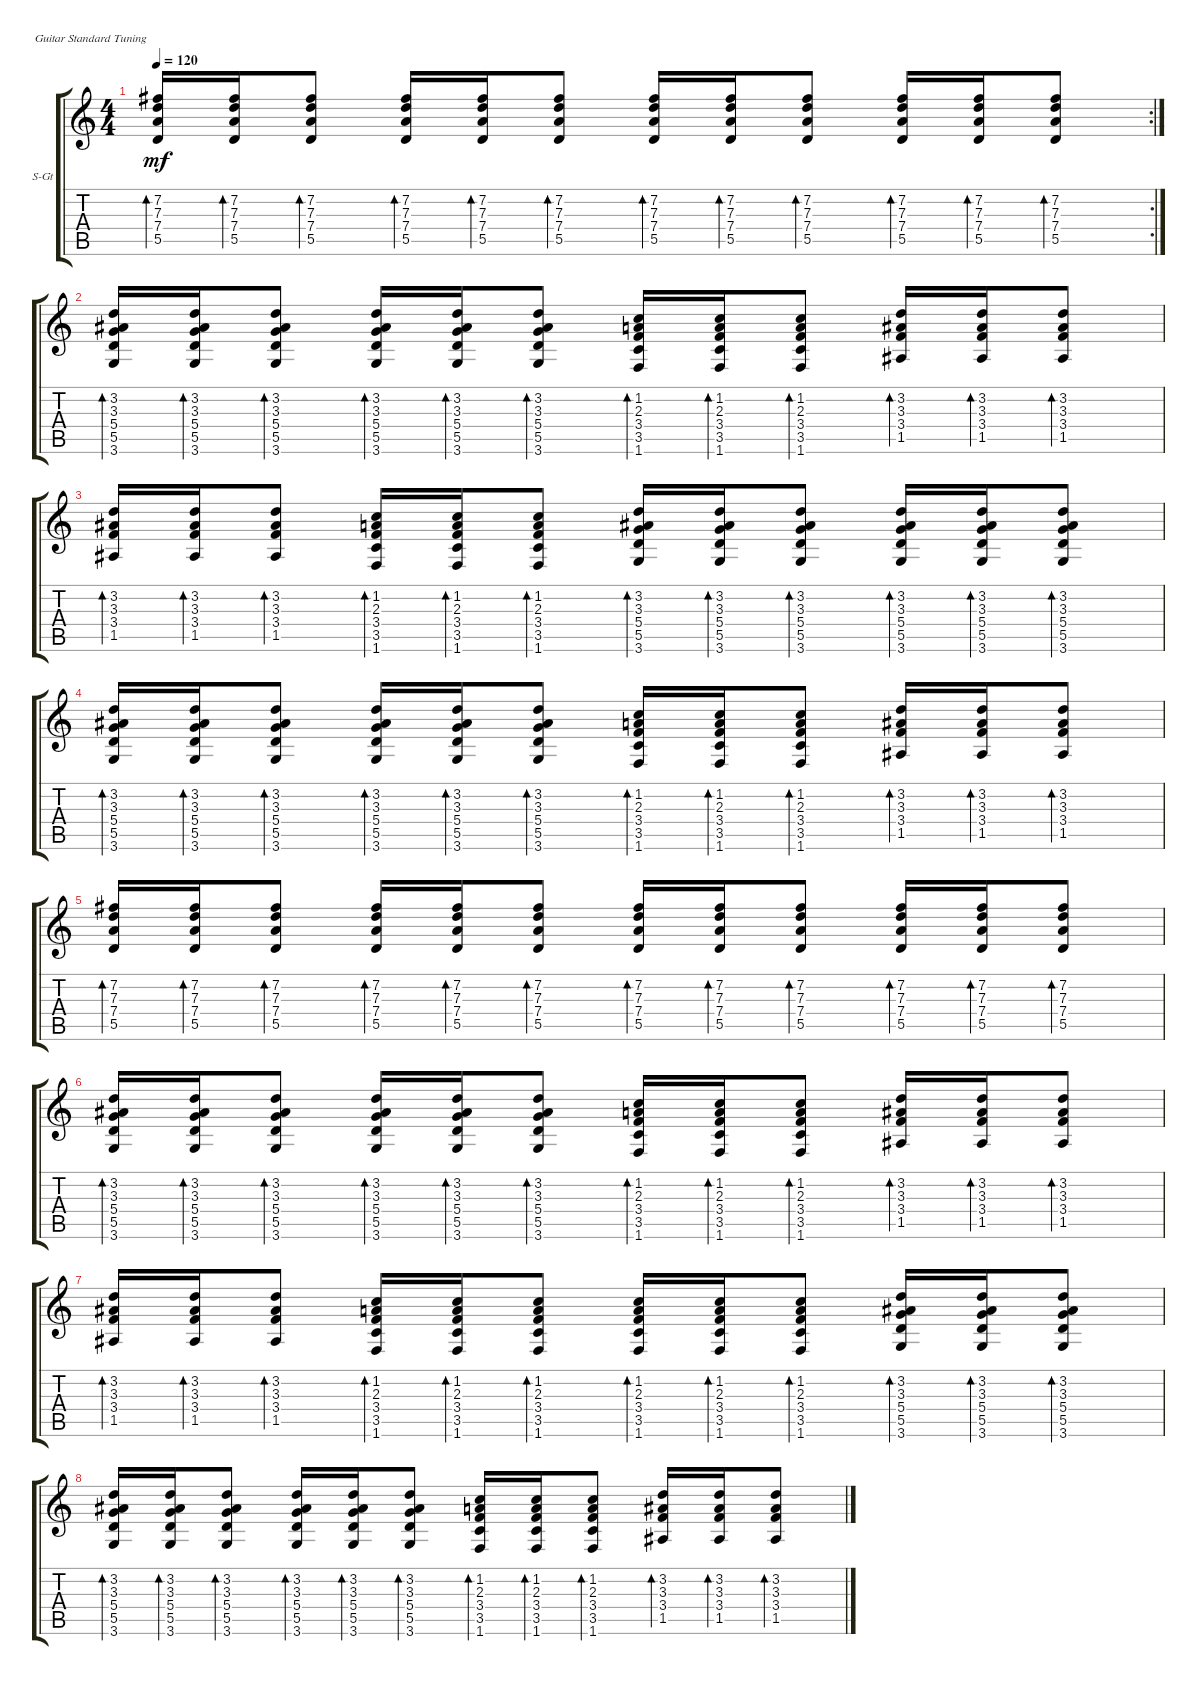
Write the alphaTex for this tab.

\defaultSystemsLayout 4
\bracketExtendMode groupsimilarinstruments
\firstSystemTrackNameOrientation horizontal
\otherSystemsTrackNameOrientation horizontal
\track ("Steel Guitar" "S-Gt") {instrument acousticguitarsteel}
\staff {score tabs}
\tuning (E4 B3 G3 D3 A2 E2)
\rc 2
\ts (4 4)
\tempo 120
\clef g2
\ks c
(5.5 7.4 7.3 7.2).16{bd 39 dy mf} (5.5 7.4 7.3 7.2).16{bd 39} (5.5 7.4 7.3 7.2).8{bd 39} (5.5 7.4 7.3 7.2).16{bd 39} (5.5 7.4 7.3 7.2).16{bd 39} (5.5 7.4 7.3 7.2).8{bd 39} (5.5 7.4 7.3 7.2).16{bd 39} (5.5 7.4 7.3 7.2).16{bd 39} (5.5 7.4 7.3 7.2).8{bd 39} (5.5 7.4 7.3 7.2).16{bd 39} (5.5 7.4 7.3 7.2).16{bd 39} (5.5 7.4 7.3 7.2).8{bd 39} |
(3.6 5.5 5.4 3.3 3.2).16{bd 39} (3.6 5.5 5.4 3.3 3.2).16{bd 39} (3.6 5.5 5.4 3.3 3.2).8{bd 39} (3.6 5.5 5.4 3.3 3.2).16{bd 39} (3.6 5.5 5.4 3.3 3.2).16{bd 39} (3.6 5.5 5.4 3.3 3.2).8{bd 39} (1.6 3.5 3.4 2.3 1.2).16{bd 39} (1.6 3.5 3.4 2.3 1.2).16{bd 39} (1.6 3.5 3.4 2.3 1.2).8{bd 39} (1.5 3.4 3.3 3.2).16{bd 41} (1.5 3.4 3.3 3.2).16{bd 41} (1.5 3.4 3.3 3.2).8{bd 41} |
(1.5 3.4 3.3 3.2).16{bd 39} (3.4 3.3 3.2 1.5).16{bd 39} (1.5 3.4 3.3 3.2).8{bd 39} (1.6 3.5 3.4 2.3 1.2).16{bd 39} (1.6 3.5 3.4 2.3 1.2).16{bd 39} (1.6 3.5 3.4 2.3 1.2).8{bd 39} (3.6 5.5 5.4 3.3 3.2).16{bd 39} (3.6 5.5 5.4 3.3 3.2).16{bd 39} (3.6 5.5 5.4 3.3 3.2).8{bd 39} (3.6 5.5 5.4 3.3 3.2).16{bd 39} (3.6 5.5 5.4 3.3 3.2).16{bd 39} (3.6 5.5 5.4 3.3 3.2).8{bd 39} |
(3.6 5.5 5.4 3.3 3.2).16{bd 39} (3.6 5.5 5.4 3.3 3.2).16{bd 39} (3.6 5.5 5.4 3.3 3.2).8{bd 39} (3.6 5.5 5.4 3.3 3.2).16{bd 39} (3.6 5.5 5.4 3.3 3.2).16{bd 39} (3.6 5.5 5.4 3.3 3.2).8{bd 39} (1.6 3.5 3.4 2.3 1.2).16{bd 39} (1.6 3.5 3.4 2.3 1.2).16{bd 39} (1.6 3.5 3.4 2.3 1.2).8{bd 39} (1.5 3.4 3.3 3.2).16{bd 41} (1.5 3.4 3.3 3.2).16{bd 41} (1.5 3.4 3.3 3.2).8{bd 41} |
(5.5 7.4 7.3 7.2).16{bd 39} (5.5 7.4 7.3 7.2).16{bd 39} (5.5 7.4 7.3 7.2).8{bd 39} (5.5 7.4 7.3 7.2).16{bd 39} (5.5 7.4 7.3 7.2).16{bd 39} (5.5 7.4 7.3 7.2).8{bd 39} (5.5 7.4 7.3 7.2).16{bd 39} (5.5 7.4 7.3 7.2).16{bd 39} (5.5 7.4 7.3 7.2).8{bd 39} (5.5 7.4 7.3 7.2).16{bd 39} (5.5 7.4 7.3 7.2).16{bd 39} (5.5 7.4 7.3 7.2).8{bd 39} |
(3.6 5.5 5.4 3.3 3.2).16{bd 39} (3.6 5.5 5.4 3.3 3.2).16{bd 39} (3.6 5.5 5.4 3.3 3.2).8{bd 39} (3.6 5.5 5.4 3.3 3.2).16{bd 39} (3.6 5.5 5.4 3.3 3.2).16{bd 39} (3.6 5.5 5.4 3.3 3.2).8{bd 39} (1.6 3.5 3.4 2.3 1.2).16{bd 39} (1.6 3.5 3.4 2.3 1.2).16{bd 39} (1.6 3.5 3.4 2.3 1.2).8{bd 39} (1.5 3.4 3.3 3.2).16{bd 41} (1.5 3.4 3.3 3.2).16{bd 41} (1.5 3.4 3.3 3.2).8{bd 41} |
(1.5 3.4 3.3 3.2).16{bd 39} (3.4 3.3 3.2 1.5).16{bd 39} (1.5 3.4 3.3 3.2).8{bd 39} (1.6 3.5 3.4 2.3 1.2).16{bd 39} (1.6 3.5 3.4 2.3 1.2).16{bd 39} (1.6 3.5 3.4 2.3 1.2).8{bd 39} (1.6 3.5 3.4 2.3 1.2).16{bd 39} (1.6 3.5 3.4 2.3 1.2).16{bd 39} (1.6 3.5 3.4 2.3 1.2).8{bd 39} (3.6 5.5 5.4 3.3 3.2).16{bd 39} (3.6 5.5 5.4 3.3 3.2).16{bd 39} (3.6 5.5 5.4 3.3 3.2).8{bd 39} |
(3.6 5.5 5.4 3.3 3.2).16{bd 39} (3.6 5.5 5.4 3.3 3.2).16{bd 39} (3.6 5.5 5.4 3.3 3.2).8{bd 39} (3.6 5.5 5.4 3.3 3.2).16{bd 39} (3.6 5.5 5.4 3.3 3.2).16{bd 39} (3.6 5.5 5.4 3.3 3.2).8{bd 39} (1.6 3.5 3.4 2.3 1.2).16{bd 39} (1.6 3.5 3.4 2.3 1.2).16{bd 39} (1.6 3.5 3.4 2.3 1.2).8{bd 39} (1.5 3.4 3.3 3.2).16{bd 41} (1.5 3.4 3.3 3.2).16{bd 41} (1.5 3.4 3.3 3.2).8{bd 41}
